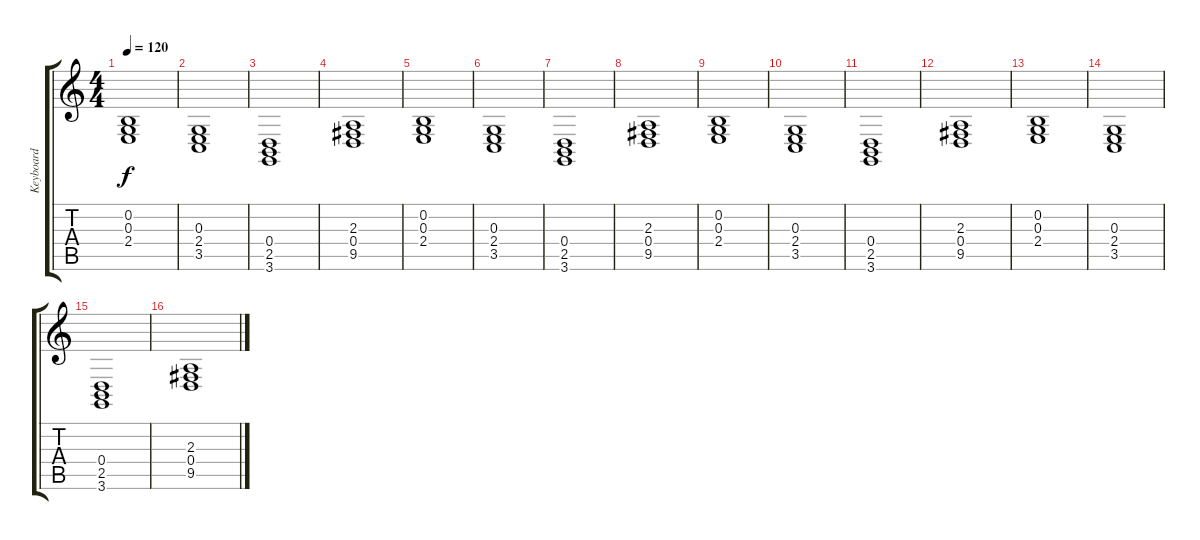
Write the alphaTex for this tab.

\track ("Keyboard" "Keyboard") {instrument acousticgrandpiano}
\staff {score tabs}
\tuning (E4 B3 G3 D3 A2 E2) {hide}
\ts (4 4)
\tempo 120
\clef g2
\ks c
(0.2 0.3 2.4).1{dy f} |
(0.3 2.4 3.5).1 |
(0.4 2.5 3.6).1 |
(2.3 0.4 9.5).1 |
(0.2 0.3 2.4).1 |
(0.3 2.4 3.5).1 |
(0.4 2.5 3.6).1 |
(2.3 0.4 9.5).1 |
(0.2 0.3 2.4).1 |
(0.3 2.4 3.5).1 |
(0.4 2.5 3.6).1 |
(2.3 0.4 9.5).1 |
(0.2 0.3 2.4).1 |
(0.3 2.4 3.5).1 |
(0.4 2.5 3.6).1 |
(2.3 0.4 9.5).1
